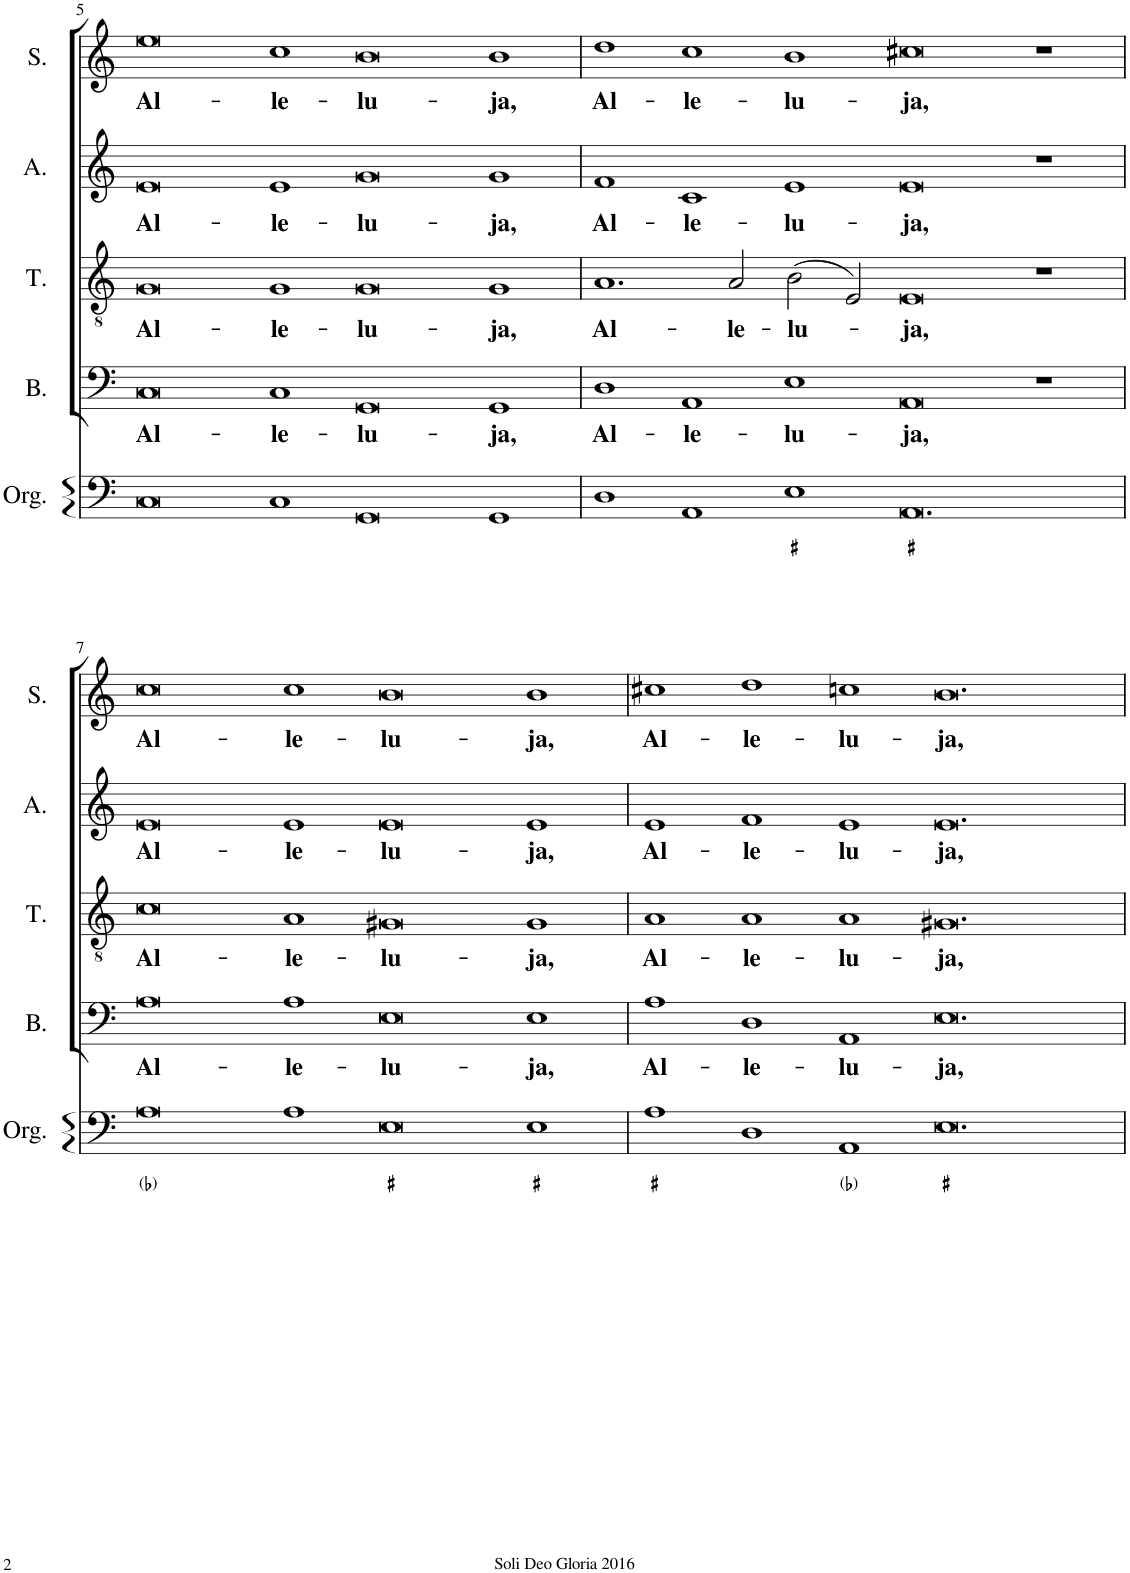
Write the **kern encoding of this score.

**kern	**kern	**text	**kern	**text	**kern	**text	**kern	**text
*part5	*part4	*part4	*part3	*part3	*part2	*part2	*part1	*part1
*staff5	*staff4	*staff4	*staff3	*staff3	*staff2	*staff2	*staff1	*staff1
*I"Orgue	*I"Bass	*	*I"Ténor	*	*I"Alto	*	*I"Soprano	*
*I'Org.	*I'B.	*	*I'T.	*	*I'A.	*	*I'S.	*
!!LO:PB:g=z
*clefF4	*clefF4	*	*clefGv2	*	*clefG2	*	*clefG2	*
*k[]	*k[]	*	*k[]	*	*k[]	*	*k[]	*
*M6/1	*M6/1	*	*M6/1	*	*M6/1	*	*M6/1	*
=5	=5	=5	=5	=5	=5	=5	=5	=5
!	!	!LO:LY:b	!	!LO:LY:b	!	!LO:LY:b	!	!LO:LY:b
0C	0C	Al-	0G	Al-	0e	Al-	0ee	Al-
!	!	!LO:LY:b	!	!LO:LY:b	!	!LO:LY:b	!	!LO:LY:b
1C	1C	-le-	1G	-le-	1e	-le-	1cc	-le-
!	!	!LO:LY:b	!	!LO:LY:b	!	!LO:LY:b	!	!LO:LY:b
0GG	0GG	-lu-	0G	-lu-	0g	-lu-	0b	-lu-
!	!	!LO:LY:b	!	!LO:LY:b	!	!LO:LY:b	!	!LO:LY:b
1GG	1GG	-ja,	1G	-ja,	1g	-ja,	1b	-ja,
=6	=6	=6	=6	=6	=6	=6	=6	=6
!	!	!LO:LY:b	!	!LO:LY:b	!	!LO:LY:b	!	!LO:LY:b
1D	1D	Al-	1.A	Al-	1f	Al-	1dd	Al-
!	!	!LO:LY:b	!	!	!	!LO:LY:b	!	!LO:LY:b
1AA	1AA	-le-	.	.	1c	-le-	1cc	-le-
!	!	!	!	!LO:LY:b	!	!	!	!
.	.	.	2A/	-le-	.	.	.	.
!	!	!LO:LY:b	!	!LO:LY:b	!	!LO:LY:b	!	!LO:LY:b
1E	1E	-lu-	(2B\	-lu-	1e	-lu-	1b	-lu-
.	.	.	2E/)	.	.	.	.	.
!	!	!LO:LY:b	!	!LO:LY:b	!	!LO:LY:b	!	!LO:LY:b
0.AA	0AA	-ja,	0E	-ja,	0e	-ja,	0cc#X	-ja,
.	1r	.	1r	.	1r	.	1r	.
!!LO:LB:g=z
=7	=7	=7	=7	=7	=7	=7	=7	=7
!	!	!LO:LY:b	!	!LO:LY:b	!	!LO:LY:b	!	!LO:LY:b
0A	0A	Al-	0c	Al-	0e	Al-	0cc	Al-
!	!	!LO:LY:b	!	!LO:LY:b	!	!LO:LY:b	!	!LO:LY:b
1A	1A	-le-	1A	-le-	1e	-le-	1cc	-le-
!	!	!LO:LY:b	!	!LO:LY:b	!	!LO:LY:b	!	!LO:LY:b
0E	0E	-lu-	0G#X	-lu-	0e	-lu-	0b	-lu-
!	!	!LO:LY:b	!	!LO:LY:b	!	!LO:LY:b	!	!LO:LY:b
1E	1E	-ja,	1G#	-ja,	1e	-ja,	1b	-ja,
=8	=8	=8	=8	=8	=8	=8	=8	=8
!	!	!LO:LY:b	!	!LO:LY:b	!	!LO:LY:b	!	!LO:LY:b
1A	1A	Al-	1A	Al-	1e	Al-	1cc#X	Al-
!	!	!LO:LY:b	!	!LO:LY:b	!	!LO:LY:b	!	!LO:LY:b
1D	1D	-le-	1A	-le-	1f	-le-	1dd	-le-
!	!	!LO:LY:b	!	!LO:LY:b	!	!LO:LY:b	!	!LO:LY:b
1AA	1AA	-lu-	1A	-lu-	1e	-lu-	1ccn	-lu-
!	!	!LO:LY:b	!	!LO:LY:b	!	!LO:LY:b	!	!LO:LY:b
0.E	0.E	-ja,	0.G#X	-ja,	0.e	-ja,	0.b	-ja,
=	=	=	=	=	=	=	=	=
*-	*-	*-	*-	*-	*-	*-	*-	*-
